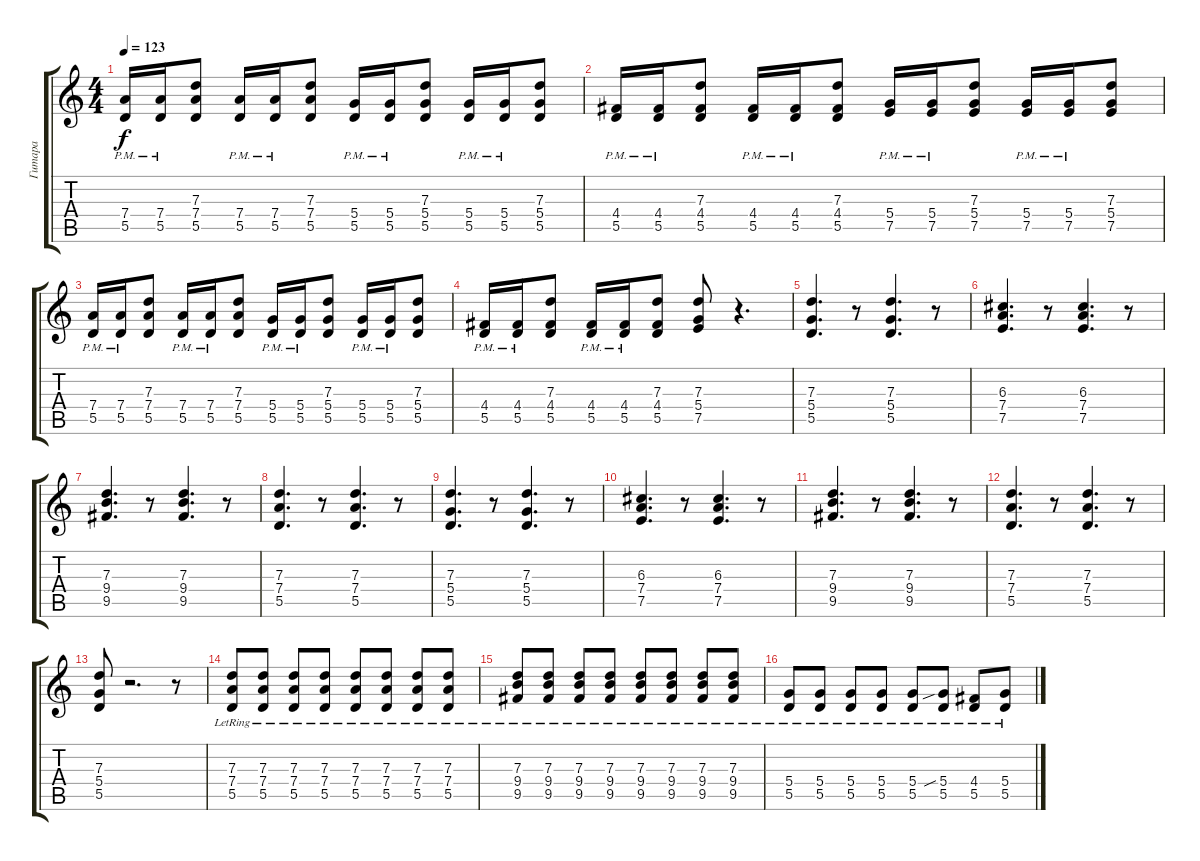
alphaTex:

\track ("Гитара" "Гитара") {instrument distortionguitar}
\staff {score tabs}
\tuning (E4 B3 G3 D3 A2 E2) {hide}
\ts (4 4)
\tempo 123
\clef g2
\ks c
(7.4{pm} 5.5{pm}).16{dy f} (7.4{pm} 5.5{pm}).16 (7.3 7.4 5.5).8 (7.4{pm} 5.5{pm}).16 (7.4{pm} 5.5{pm}).16 (7.3 7.4 5.5).8 (5.4{pm} 5.5{pm}).16 (5.4{pm} 5.5{pm}).16 (7.3 5.4 5.5).8 (5.4{pm} 5.5{pm}).16 (5.4{pm} 5.5{pm}).16 (7.3 5.4 5.5).8 |
(4.4{pm} 5.5{pm}).16 (4.4{pm} 5.5{pm}).16 (7.3 4.4 5.5).8 (4.4{pm} 5.5{pm}).16 (4.4{pm} 5.5{pm}).16 (7.3 4.4 5.5).8 (5.4{pm} 7.5{pm}).16 (5.4{pm} 7.5{pm}).16 (7.3 5.4 7.5).8 (5.4{pm} 7.5{pm}).16 (5.4{pm} 7.5{pm}).16 (7.3 5.4 7.5).8 |
(7.4{pm} 5.5{pm}).16 (7.4{pm} 5.5{pm}).16 (7.3 7.4 5.5).8 (7.4{pm} 5.5{pm}).16 (7.4{pm} 5.5{pm}).16 (7.3 7.4 5.5).8 (5.4{pm} 5.5{pm}).16 (5.4{pm} 5.5{pm}).16 (7.3 5.4 5.5).8 (5.4{pm} 5.5{pm}).16 (5.4{pm} 5.5{pm}).16 (7.3 5.4 5.5).8 |
(4.4{pm} 5.5{pm}).16 (4.4{pm} 5.5{pm}).16 (7.3 4.4 5.5).8 (4.4{pm} 5.5{pm}).16 (4.4{pm} 5.5{pm}).16 (7.3 4.4 5.5).8 (7.3 5.4 7.5).8 r.4{d} |
(7.3 5.4 5.5).4{d} r.8 (7.3 5.4 5.5).4{d} r.8 |
(6.3 7.4 7.5).4{d} r.8 (6.3 7.4 7.5).4{d} r.8 |
(7.3 9.4 9.5).4{d} r.8 (7.3 9.4 9.5).4{d} r.8 |
(7.3 7.4 5.5).4{d} r.8 (7.3 7.4 5.5).4{d} r.8 |
(7.3 5.4 5.5).4{d} r.8 (7.3 5.4 5.5).4{d} r.8 |
(6.3 7.4 7.5).4{d} r.8 (6.3 7.4 7.5).4{d} r.8 |
(7.3 9.4 9.5).4{d} r.8 (7.3 9.4 9.5).4{d} r.8 |
(7.3 7.4 5.5).4{d} r.8 (7.3 7.4 5.5).4{d} r.8 |
(7.3 5.4 5.5).8 r.2{d} r.8 |
(7.3{lr} 7.4{lr} 5.5{lr}).8 (7.3{lr} 7.4{lr} 5.5{lr}).8 (7.3{lr} 7.4{lr} 5.5{lr}).8 (7.3{lr} 7.4{lr} 5.5{lr}).8 (7.3{lr} 7.4{lr} 5.5{lr}).8 (7.3{lr} 7.4{lr} 5.5{lr}).8 (7.3{lr} 7.4{lr} 5.5{lr}).8 (7.3{lr} 7.4{lr} 5.5{lr}).8 |
(7.3{lr} 9.4{lr} 9.5{lr}).8 (7.3{lr} 9.4{lr} 9.5{lr}).8 (7.3{lr} 9.4{lr} 9.5{lr}).8 (7.3{lr} 9.4{lr} 9.5{lr}).8 (7.3{lr} 9.4{lr} 9.5{lr}).8 (7.3{lr} 9.4{lr} 9.5{lr}).8 (7.3{lr} 9.4{lr} 9.5{lr}).8 (7.3{lr} 9.4{lr} 9.5{lr}).8 |
(5.4{lr} 5.5{lr}).8 (5.4{lr} 5.5{lr}).8 (5.4{lr} 5.5{lr}).8 (5.4{lr} 5.5{lr}).8 (5.4{lr} 5.5{lr}).8 (5.4{sib lr} 5.5{lr}).8 (4.4{lr} 5.5{lr}).8 (5.4{lr} 5.5{lr}).8
